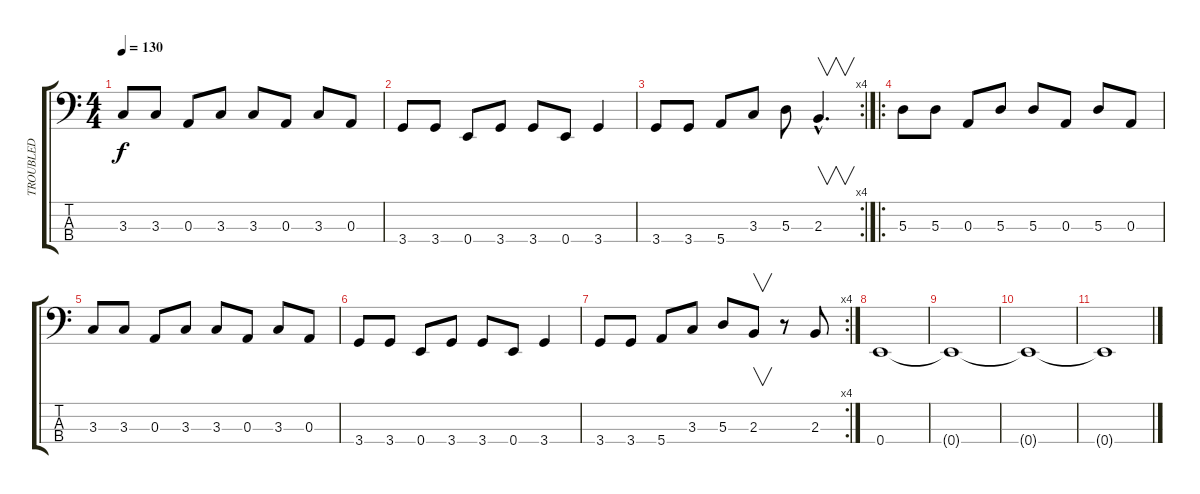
\track ("TROUBLED" "TROUBLED") {instrument electricbassfinger}
\staff {score tabs}
\tuning (G2 D2 A1 E1) {hide}
\ts (4 4)
\tempo 130
\clef f4
\ks c
3.3.8{dy f} 3.3.8 0.3.8 3.3.8 3.3.8 0.3.8 3.3.8 0.3.8 |
3.4.8 3.4.8 0.4.8 3.4.8 3.4.8 0.4.8 3.4.4 |
\rc 4
3.4.8 3.4.8 5.4.8 3.3.8 5.3.8 2.3{hac}.4{v d} |
\ro
5.3.8 5.3.8 0.3.8 5.3.8 5.3.8 0.3.8 5.3.8 0.3.8 |
3.3.8 3.3.8 0.3.8 3.3.8 3.3.8 0.3.8 3.3.8 0.3.8 |
3.4.8 3.4.8 0.4.8 3.4.8 3.4.8 0.4.8 3.4.4 |
\rc 4
3.4.8 3.4.8 5.4.8 3.3.8 5.3.8 2.3.8{v} r.8 2.3.8 |
0.4.1 |
0.4{t}.1 |
0.4{t}.1 |
0.4{t}.1
